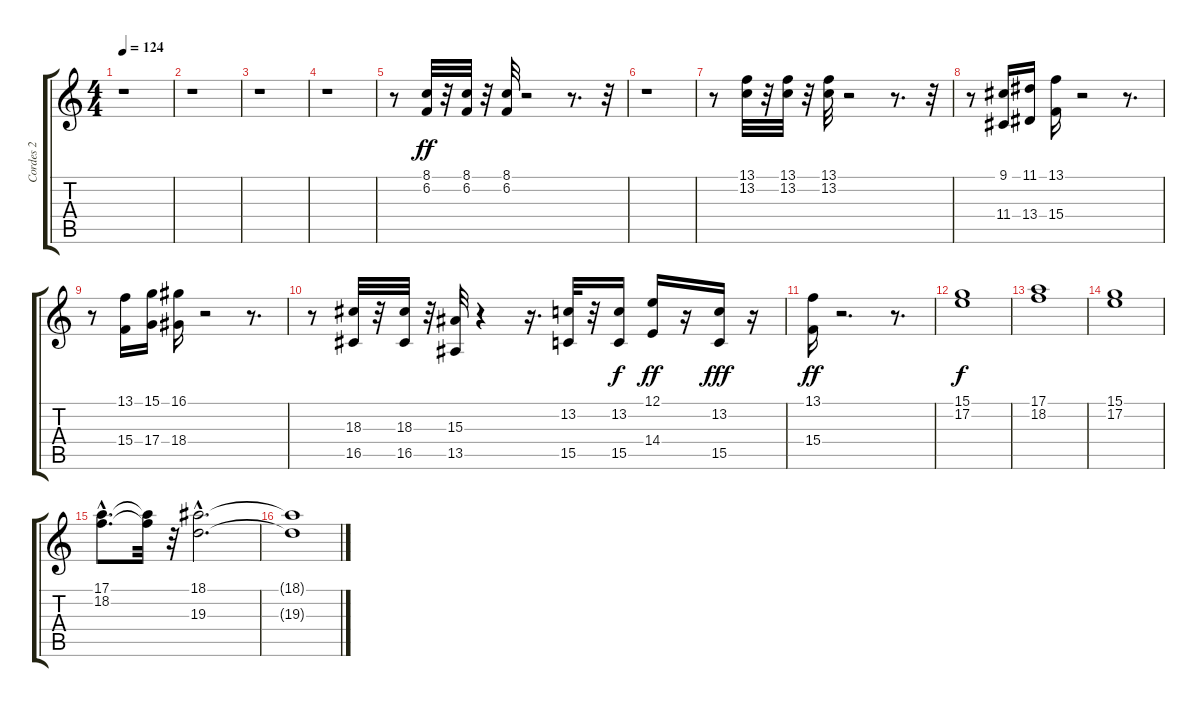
\track ("Cordes 2" "Cordes 2") {instrument stringensemble1}
\staff {score tabs}
\tuning (E4 B3 G3 D3 A2 E2) {hide}
\ts (4 4)
\tempo 124
\clef g2
\ks c
r.1{dy ff} |
r.1 |
r.1 |
r.1 |
r.8 (8.1 6.2).32{balance 6} r.32 (8.1 6.2).32 r.32 (8.1 6.2).32 r.2 r.8{d} r.32 |
r.1 |
r.8 (13.1 13.2).32 r.32 (13.1 13.2).32 r.32 (13.1 13.2).32 r.2 r.8{d} r.32 |
r.8 (9.1 11.4).16 (11.1 13.4).16 (13.1 15.4).16 r.2 r.8{d} |
r.8 (13.1 15.4).16 (15.1 17.4).16 (16.1 18.4).16 r.2 r.8{d} |
r.8 (18.3 16.5).32 r.32 (18.3 16.5).32 r.32 (15.3 13.5).32 r.4 r.16{d} (13.2 15.5).32 r.32 (13.2 15.5).16{dy f} (12.1 14.4).16{dy ff} r.16 (13.2 15.5).16{dy fff} r.16 |
(13.1 15.4).16{dy ff} r.2{d} r.8{d} |
(15.1 17.2).1{dy f} |
(17.1 18.2).1 |
(15.1 17.2).1 |
(17.1{hac} 18.2{hac}).8{d} (17.1{t} 18.2{t}).32 r.32 (18.1{hac} 19.3{hac}).2{d} |
(18.1{t} 19.3{t}).1
